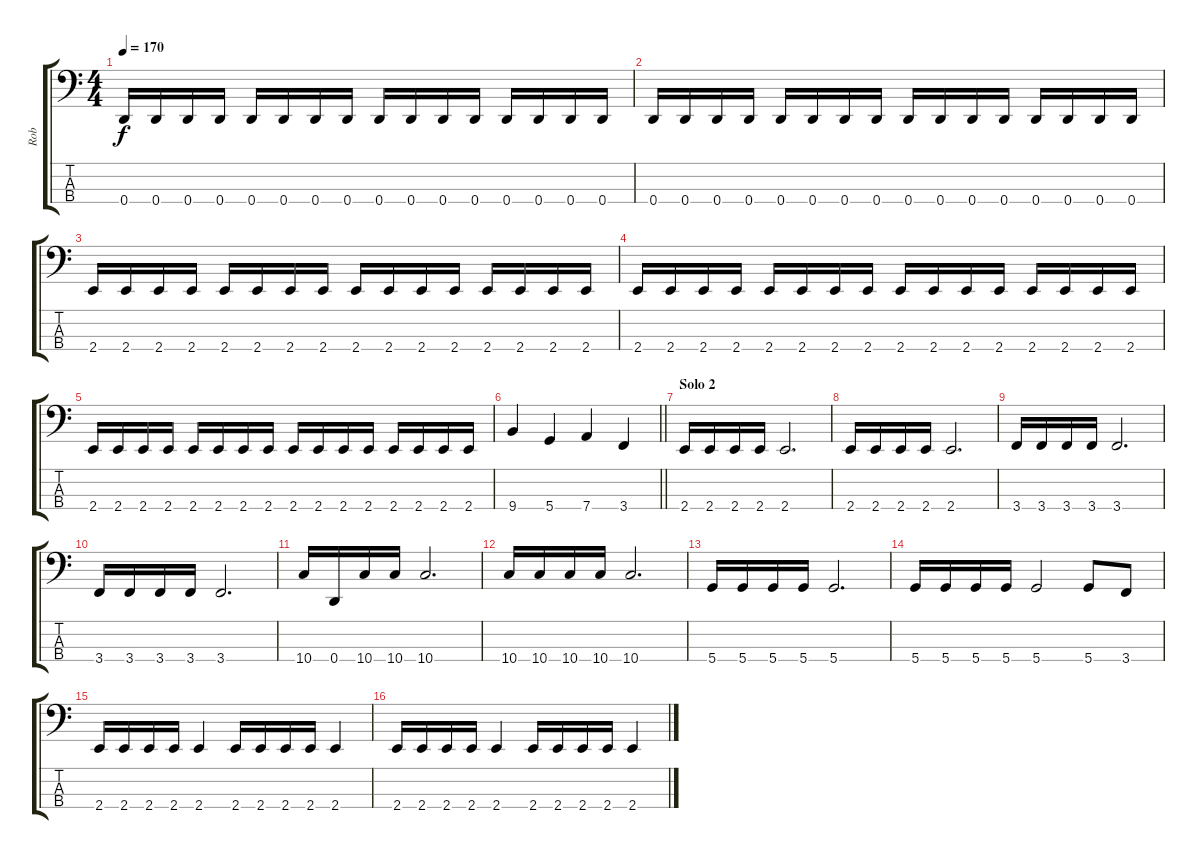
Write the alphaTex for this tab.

\track ("Rob" "Rob") {instrument electricbassfinger}
\staff {score tabs}
\tuning (G2 D2 A1 D1) {hide}
\ts (4 4)
\tempo 170
\clef f4
\ks c
0.4.16{dy f} 0.4.16 0.4.16 0.4.16 0.4.16 0.4.16 0.4.16 0.4.16 0.4.16 0.4.16 0.4.16 0.4.16 0.4.16 0.4.16 0.4.16 0.4.16 |
0.4.16 0.4.16 0.4.16 0.4.16 0.4.16 0.4.16 0.4.16 0.4.16 0.4.16 0.4.16 0.4.16 0.4.16 0.4.16 0.4.16 0.4.16 0.4.16 |
2.4.16 2.4.16 2.4.16 2.4.16 2.4.16 2.4.16 2.4.16 2.4.16 2.4.16 2.4.16 2.4.16 2.4.16 2.4.16 2.4.16 2.4.16 2.4.16 |
2.4.16 2.4.16 2.4.16 2.4.16 2.4.16 2.4.16 2.4.16 2.4.16 2.4.16 2.4.16 2.4.16 2.4.16 2.4.16 2.4.16 2.4.16 2.4.16 |
2.4.16 2.4.16 2.4.16 2.4.16 2.4.16 2.4.16 2.4.16 2.4.16 2.4.16 2.4.16 2.4.16 2.4.16 2.4.16 2.4.16 2.4.16 2.4.16 |
\barLineRight lightlight
9.4.4 5.4.4 7.4.4 3.4.4 |
\section ("" "Solo 2")
2.4.16 2.4.16 2.4.16 2.4.16 2.4.2{d} |
2.4.16 2.4.16 2.4.16 2.4.16 2.4.2{d} |
3.4.16 3.4.16 3.4.16 3.4.16 3.4.2{d} |
3.4.16 3.4.16 3.4.16 3.4.16 3.4.2{d} |
10.4.16 0.4.16 10.4.16 10.4.16 10.4.2{d} |
10.4.16 10.4.16 10.4.16 10.4.16 10.4.2{d} |
5.4.16 5.4.16 5.4.16 5.4.16 5.4.2{d} |
5.4.16 5.4.16 5.4.16 5.4.16 5.4.2 5.4.8 3.4.8 |
2.4.16 2.4.16 2.4.16 2.4.16 2.4.4 2.4.16 2.4.16 2.4.16 2.4.16 2.4.4 |
2.4.16 2.4.16 2.4.16 2.4.16 2.4.4 2.4.16 2.4.16 2.4.16 2.4.16 2.4.4
